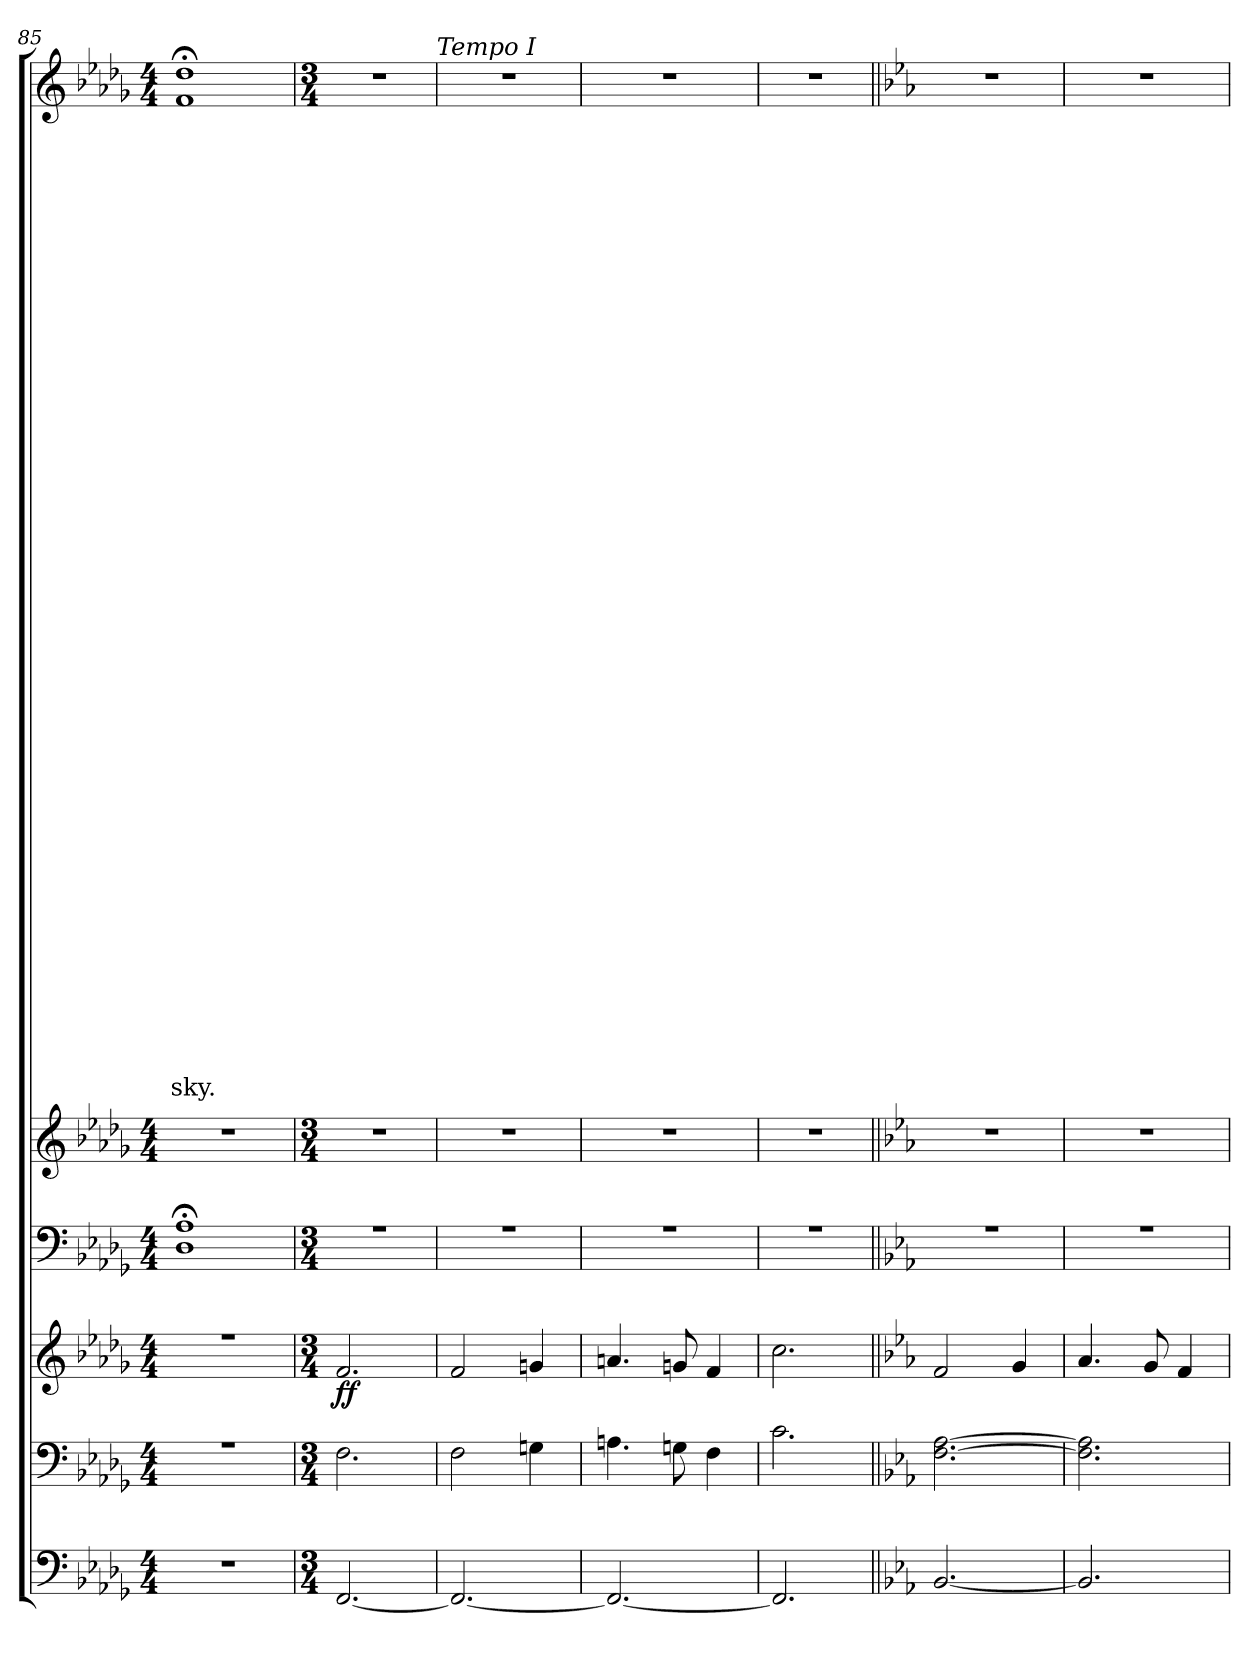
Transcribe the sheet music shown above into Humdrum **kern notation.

**kern	**kern	**kern	**dynam	**kern	**text	**kern	**kern	**text	**text	**text	**text	**text	**text	**text	**text	**text	**text	**text	**text	**text	**text	**text	**text	**text	**text	**text	**text	**text	**text	**text	**text	**text	**text	**text	**text	**text	**text	**text	**text	**text	**text	**text	**text	**text	**text	**text	**text	**text
*part6	*part5	*part4	*part4	*part3	*part3	*part2	*part1	*part1	*part1	*part1	*part1	*part1	*part1	*part1	*part1	*part1	*part1	*part1	*part1	*part1	*part1	*part1	*part1	*part1	*part1	*part1	*part1	*part1	*part1	*part1	*part1	*part1	*part1	*part1	*part1	*part1	*part1	*part1	*part1	*part1	*part1	*part1	*part1	*part1	*part1	*part1	*part1	*part1
*staff6	*staff5	*staff4	*staff4	*staff3	*staff3	*staff2	*staff1	*staff1	*staff1	*staff1	*staff1	*staff1	*staff1	*staff1	*staff1	*staff1	*staff1	*staff1	*staff1	*staff1	*staff1	*staff1	*staff1	*staff1	*staff1	*staff1	*staff1	*staff1	*staff1	*staff1	*staff1	*staff1	*staff1	*staff1	*staff1	*staff1	*staff1	*staff1	*staff1	*staff1	*staff1	*staff1	*staff1	*staff1	*staff1	*staff1	*staff1	*staff1
*clefF4	*clefF4	*clefG2	*	*clefF4	*	*clefG2	*clefG2	*	*	*	*	*	*	*	*	*	*	*	*	*	*	*	*	*	*	*	*	*	*	*	*	*	*	*	*	*	*	*	*	*	*	*	*	*	*	*	*	*
*k[b-e-a-d-g-]	*k[b-e-a-d-g-]	*k[b-e-a-d-g-]	*	*k[b-e-a-d-g-]	*	*k[b-e-a-d-g-]	*k[b-e-a-d-g-]	*	*	*	*	*	*	*	*	*	*	*	*	*	*	*	*	*	*	*	*	*	*	*	*	*	*	*	*	*	*	*	*	*	*	*	*	*	*	*	*	*
*D-:	*D-:	*D-:	*	*D-:	*	*D-:	*D-:	*	*	*	*	*	*	*	*	*	*	*	*	*	*	*	*	*	*	*	*	*	*	*	*	*	*	*	*	*	*	*	*	*	*	*	*	*	*	*	*	*
*M4/4	*M4/4	*M4/4	*	*M4/4	*	*M4/4	*M4/4	*	*	*	*	*	*	*	*	*	*	*	*	*	*	*	*	*	*	*	*	*	*	*	*	*	*	*	*	*	*	*	*	*	*	*	*	*	*	*	*	*
=85	=85	=85	=85	=85	=85	=85	=85	=85	=85	=85	=85	=85	=85	=85	=85	=85	=85	=85	=85	=85	=85	=85	=85	=85	=85	=85	=85	=85	=85	=85	=85	=85	=85	=85	=85	=85	=85	=85	=85	=85	=85	=85	=85	=85	=85	=85	=85	=85
*	*^	*^	*	*^	*	*	*	*	*	*	*	*	*	*	*	*	*	*	*	*	*	*	*	*	*	*	*	*	*	*	*	*	*	*	*	*	*	*	*	*	*	*	*	*	*	*	*	*
!	!	!	!	!	!	!	!	!	!	!	!	!	!	!	!	!	!	!	!	!	!	!	!	!	!	!	!	!	!	!	!	!	!	!	!	!	!	!	!	!	!	!	!	!	!	!	!	!	!	!	!LO:LY:b
1r	1r	1ryy	1r	1ryy	.	1D-;< 1A-;<	1ryy	.	1r	1f; 1dd-;	.	.	.	.	.	.	.	.	.	.	.	.	.	.	.	.	.	.	.	.	.	.	.	.	.	.	.	.	.	.	.	.	.	.	.	.	.	.	.	.	sky.
=86	=86	=86	=86	=86	=86	=86	=86	=86	=86	=86	=86	=86	=86	=86	=86	=86	=86	=86	=86	=86	=86	=86	=86	=86	=86	=86	=86	=86	=86	=86	=86	=86	=86	=86	=86	=86	=86	=86	=86	=86	=86	=86	=86	=86	=86	=86	=86	=86	=86	=86	=86
*M3/4	*M3/4	*	*M3/4	*	*	*M3/4	*	*	*M3/4	*M3/4	*	*	*	*	*	*	*	*	*	*	*	*	*	*	*	*	*	*	*	*	*	*	*	*	*	*	*	*	*	*	*	*	*	*	*	*	*	*	*	*	*
!	!	!	!	!	!LO:DY:b	!LO:N:vis=1	!	!	!	!LO:N:vis=1	!	!	!	!	!	!	!	!	!	!	!	!	!	!	!	!	!	!	!	!	!	!	!	!	!	!	!	!	!	!	!	!	!	!	!	!	!	!	!	!	!
[<2.FF/	2.F\	2.ryy	2.f/	2.ryy	ff	2.r	2.ryy	.	2.r	2.r	.	.	.	.	.	.	.	.	.	.	.	.	.	.	.	.	.	.	.	.	.	.	.	.	.	.	.	.	.	.	.	.	.	.	.	.	.	.	.	.	.
!	!	!	!	!	!	!	!	!	!	!LO:TX:a:i:t=Tempo I	!	!	!	!	!	!	!	!	!	!	!	!	!	!	!	!	!	!	!	!	!	!	!	!	!	!	!	!	!	!	!	!	!	!	!	!	!	!	!	!	!
=87	=87	=87	=87	=87	=87	=87	=87	=87	=87	=87	=87	=87	=87	=87	=87	=87	=87	=87	=87	=87	=87	=87	=87	=87	=87	=87	=87	=87	=87	=87	=87	=87	=87	=87	=87	=87	=87	=87	=87	=87	=87	=87	=87	=87	=87	=87	=87	=87	=87	=87	=87
!	!	!	!	!	!	!LO:N:vis=1	!	!	!	!LO:N:vis=1	!	!	!	!	!	!	!	!	!	!	!	!	!	!	!	!	!	!	!	!	!	!	!	!	!	!	!	!	!	!	!	!	!	!	!	!	!	!	!	!	!
2.FF/_	2F\	2.ryy	2f/	2.ryy	.	2.r	2.ryy	.	2.r	2.r	.	.	.	.	.	.	.	.	.	.	.	.	.	.	.	.	.	.	.	.	.	.	.	.	.	.	.	.	.	.	.	.	.	.	.	.	.	.	.	.	.
.	4Gn\	.	4gn/	.	.	.	.	.	.	.	.	.	.	.	.	.	.	.	.	.	.	.	.	.	.	.	.	.	.	.	.	.	.	.	.	.	.	.	.	.	.	.	.	.	.	.	.	.	.	.	.
!!LO:LB:g=z
=88	=88	=88	=88	=88	=88	=88	=88	=88	=88	=88	=88	=88	=88	=88	=88	=88	=88	=88	=88	=88	=88	=88	=88	=88	=88	=88	=88	=88	=88	=88	=88	=88	=88	=88	=88	=88	=88	=88	=88	=88	=88	=88	=88	=88	=88	=88	=88	=88	=88	=88	=88
!	!	!	!	!	!	!LO:N:vis=1	!	!	!	!LO:N:vis=1	!	!	!	!	!	!	!	!	!	!	!	!	!	!	!	!	!	!	!	!	!	!	!	!	!	!	!	!	!	!	!	!	!	!	!	!	!	!	!	!	!
2.FF/_	4.An\	2.ryy	4.an/	2.ryy	.	2.r	2.ryy	.	2.r	2.r	.	.	.	.	.	.	.	.	.	.	.	.	.	.	.	.	.	.	.	.	.	.	.	.	.	.	.	.	.	.	.	.	.	.	.	.	.	.	.	.	.
.	8Gn\	.	8gn/	.	.	.	.	.	.	.	.	.	.	.	.	.	.	.	.	.	.	.	.	.	.	.	.	.	.	.	.	.	.	.	.	.	.	.	.	.	.	.	.	.	.	.	.	.	.	.	.
.	4F\	.	4f/	.	.	.	.	.	.	.	.	.	.	.	.	.	.	.	.	.	.	.	.	.	.	.	.	.	.	.	.	.	.	.	.	.	.	.	.	.	.	.	.	.	.	.	.	.	.	.	.
=89	=89	=89	=89	=89	=89	=89	=89	=89	=89	=89	=89	=89	=89	=89	=89	=89	=89	=89	=89	=89	=89	=89	=89	=89	=89	=89	=89	=89	=89	=89	=89	=89	=89	=89	=89	=89	=89	=89	=89	=89	=89	=89	=89	=89	=89	=89	=89	=89	=89	=89	=89
!	!	!	!	!	!	!LO:N:vis=1	!	!	!	!LO:N:vis=1	!	!	!	!	!	!	!	!	!	!	!	!	!	!	!	!	!	!	!	!	!	!	!	!	!	!	!	!	!	!	!	!	!	!	!	!	!	!	!	!	!
2.FF/]	2.c\	2.ryy	2.cc\	2.ryy	.	2.r	2.ryy	.	2.r	2.r	.	.	.	.	.	.	.	.	.	.	.	.	.	.	.	.	.	.	.	.	.	.	.	.	.	.	.	.	.	.	.	.	.	.	.	.	.	.	.	.	.
=90||	=90||	=90||	=90||	=90||	=90||	=90||	=90||	=90||	=90||	=90||	=90||	=90||	=90||	=90||	=90||	=90||	=90||	=90||	=90||	=90||	=90||	=90||	=90||	=90||	=90||	=90||	=90||	=90||	=90||	=90||	=90||	=90||	=90||	=90||	=90||	=90||	=90||	=90||	=90||	=90||	=90||	=90||	=90||	=90||	=90||	=90||	=90||	=90||	=90||	=90||	=90||
*k[b-e-a-]	*k[b-e-a-]	*	*k[b-e-a-]	*	*	*k[b-e-a-]	*	*	*k[b-e-a-]	*k[b-e-a-]	*	*	*	*	*	*	*	*	*	*	*	*	*	*	*	*	*	*	*	*	*	*	*	*	*	*	*	*	*	*	*	*	*	*	*	*	*	*	*	*	*
*E-:	*E-:	*	*E-:	*	*	*E-:	*	*	*E-:	*E-:	*	*	*	*	*	*	*	*	*	*	*	*	*	*	*	*	*	*	*	*	*	*	*	*	*	*	*	*	*	*	*	*	*	*	*	*	*	*	*	*	*
!	!	!	!	!	!	!LO:N:vis=1	!	!	!	!LO:N:vis=1	!	!	!	!	!	!	!	!	!	!	!	!	!	!	!	!	!	!	!	!	!	!	!	!	!	!	!	!	!	!	!	!	!	!	!	!	!	!	!	!	!
[<2.BB-/	[<2.F\ [>2.A-\	2.ryy	2f/	2.ryy	.	2.r	2.ryy	.	2.r	2.r	.	.	.	.	.	.	.	.	.	.	.	.	.	.	.	.	.	.	.	.	.	.	.	.	.	.	.	.	.	.	.	.	.	.	.	.	.	.	.	.	.
.	.	.	4g/	.	.	.	.	.	.	.	.	.	.	.	.	.	.	.	.	.	.	.	.	.	.	.	.	.	.	.	.	.	.	.	.	.	.	.	.	.	.	.	.	.	.	.	.	.	.	.	.
=91	=91	=91	=91	=91	=91	=91	=91	=91	=91	=91	=91	=91	=91	=91	=91	=91	=91	=91	=91	=91	=91	=91	=91	=91	=91	=91	=91	=91	=91	=91	=91	=91	=91	=91	=91	=91	=91	=91	=91	=91	=91	=91	=91	=91	=91	=91	=91	=91	=91	=91	=91
!	!	!	!	!	!	!LO:N:vis=1	!	!	!	!LO:N:vis=1	!	!	!	!	!	!	!	!	!	!	!	!	!	!	!	!	!	!	!	!	!	!	!	!	!	!	!	!	!	!	!	!	!	!	!	!	!	!	!	!	!
2.BB-/]	2.F\] 2.A-\]	2.ryy	4.a-/	2.ryy	.	2.r	2.ryy	.	2.r	2.r	.	.	.	.	.	.	.	.	.	.	.	.	.	.	.	.	.	.	.	.	.	.	.	.	.	.	.	.	.	.	.	.	.	.	.	.	.	.	.	.	.
.	.	.	8g/	.	.	.	.	.	.	.	.	.	.	.	.	.	.	.	.	.	.	.	.	.	.	.	.	.	.	.	.	.	.	.	.	.	.	.	.	.	.	.	.	.	.	.	.	.	.	.	.
.	.	.	4f/	.	.	.	.	.	.	.	.	.	.	.	.	.	.	.	.	.	.	.	.	.	.	.	.	.	.	.	.	.	.	.	.	.	.	.	.	.	.	.	.	.	.	.	.	.	.	.	.
*	*v	*v	*	*	*	*v	*v	*	*	*	*	*	*	*	*	*	*	*	*	*	*	*	*	*	*	*	*	*	*	*	*	*	*	*	*	*	*	*	*	*	*	*	*	*	*	*	*	*	*	*	*
*	*	*v	*v	*	*	*	*	*	*	*	*	*	*	*	*	*	*	*	*	*	*	*	*	*	*	*	*	*	*	*	*	*	*	*	*	*	*	*	*	*	*	*	*	*	*	*	*	*	*
=	=	=	=	=	=	=	=	=	=	=	=	=	=	=	=	=	=	=	=	=	=	=	=	=	=	=	=	=	=	=	=	=	=	=	=	=	=	=	=	=	=	=	=	=	=	=	=	=
*-	*-	*-	*-	*-	*-	*-	*-	*-	*-	*-	*-	*-	*-	*-	*-	*-	*-	*-	*-	*-	*-	*-	*-	*-	*-	*-	*-	*-	*-	*-	*-	*-	*-	*-	*-	*-	*-	*-	*-	*-	*-	*-	*-	*-	*-	*-	*-	*-
